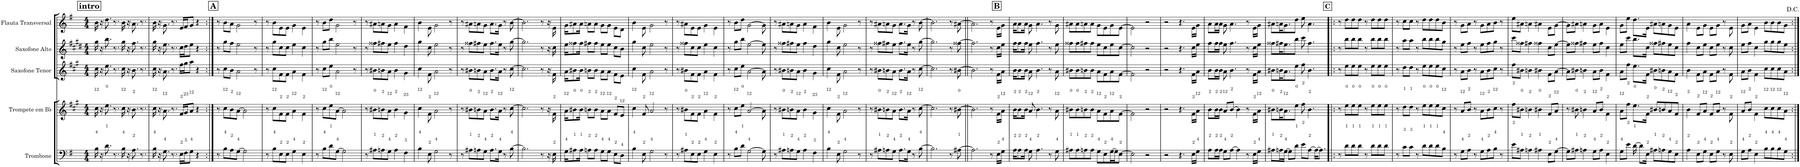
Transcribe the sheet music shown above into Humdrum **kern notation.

**kern	**kern	**kern	**kern	**kern
*part5	*part4	*part3	*part2	*part1
*staff5	*staff4	*staff3	*staff2	*staff1
*I"Trombone	*I"Trompete em Bb	*I"Saxofone Tenor	*I"Saxofone Alto	*I"Flauta Transversal
*I'Tbn.	*I'Tpt. em Bb	*I'Sax. Tn.	*	*I'Fl.
*clefF4	*clefG2	*clefG2	*clefG2	*clefG2
*	*Trd1c2	*Trd8c14	*Trd5c9	*
*k[f#]	*k[f#c#g#]	*k[f#c#g#]	*k[f#c#g#d#]	*k[f#]
*M4/4	*M4/4	*M4/4	*M4/4	*M4/4
!!LO:REH:place=s1:a:B:cj:fs=14:t=intro
=1	=1	=1	=1	=1
16B\	16cc#\	16cc#\	16gg#\	16b\
16r	16r	16r	16r	16r
8.d\	8.ee\	8.ee\	8.bb\	8.dd\
8.r	8.r	8.r	8.r	8.r
16B\	16cc#\	16cc#\	16gg#\	16b\
16r	16r	16r	16r	16r
8.A\	8.b\	8.b\	8.ff#\	8.a\
8.r	8.r	8.r	8.r	8.r
=2	=2	=2	=2	=2
16B\	16cc#\	16cc#\	16gg#\	16b\
16r	16r	16r	16r	16r
8.G\	8.a\	8.a\	8.ee\	8.g\
8.r	8.r	8.r	8.r	8.r
16E\LL	16f#/LL	16ff#\LL	16cc#\LL	16e/LL
16F#\J	16g#/J	16gg#\J	16dd#\J	16f#/J
8G\J	8a/J	8aa\J	8ee\J	8g/J
4r	4r	4r	4r	4r
!!LO:REH:place=s1:a:B:cj:fs=14:t=A
=3:|!	=3:|!	=3:|!	=3:|!	=3:|!
8r	8r	8r	8r	8r
8B\L	8cc#\L	8cc#\L	8gg#\L	8b\L
8A\	8b\	8b\J	8ff#\J	8a\J
[>8G\J	[>8a\J	2a\	2ee\	2g\
2G\]	2a\]	.	.	.
.	.	8r	8r	8r
=4	=4	=4	=4	=4
8r	8r	8r	8r	8r
8B\L	8cc#\L	8cc#\L	8gg#\L	8b\L
8E\	8f#\	8f#\	8cc#\	8e\
8E\J	8f#\J	8f#\J	8cc#\J	8e\J
4G\	4a\	4a\	4ee\	4g\
4E\	4f#\	4f#\	4cc#\	4e\
=5	=5	=5	=5	=5
8r	8r	8r	8r	8r
8B\L	8cc#\L	8cc#\L	8gg#\L	8b\L
8d\	8ee\	8ee\J	8bb\J	8dd\J
[>8G\J	[>8a\J	2a\	2ee\	2g\
2G\]	2a\]	.	.	.
.	.	8r	8r	8r
=6	=6	=6	=6	=6
8r	8r	8r	8r	8r
8A#X\L	8b#X\L	8b#X\L	8ff##X\L	8a#X\L
8An\	8bn\	8bn\	8ff#X\	8an\
8G\J	8a\J	8a\J	8ee\J	8g\J
4A\	4b\	4b\	4ff#\	4a\
4F#\	4g#\	4g#\	4dd#\	4f#\
=7	=7	=7	=7	=7
4B\	4cc#\	4cc#\	4gg#\	4b\
8E\	8f#\	8f#\	8cc#\	8e\
2G\	2a\	2a\	2ee\	2g\
8r	8r	8r	8r	8r
=8	=8	=8	=8	=8
8r	8r	8r	8r	8r
8A#X\L	8b#X\L	8b#X\L	8ff##X\L	8a#X\L
8An\	8bn\	8bn\	8ff#X\	8an\
8G\J	8a\J	8a\J	8ee\J	8g\J
8.A\L	8.b\L	8.b\L	8.ff#\L	8.a\L
16G\Jk	16a\Jk	16a\Jk	16ee\Jk	16g\Jk
8r	8r	8r	8r	8r
[8B\	[8cc#\	[8cc#\	[8gg#\	[8b\
=9	=9	=9	=9	=9
2.B\]	2.cc#\]	2.cc#\]	2.gg#\]	2.b\]
8r	8r	8r	8r	8r
16r	16r	16r	16r	16r
16E\	16f#\	16f#\	16cc#\	16e\
=10	=10	=10	=10	=10
16G\KL	16a\KL	16a\KL	16ee\KL	16g\KL
8A#X\	8b#X\	8b#X\	8ff##X\	8a#X\
16A#\Jk	16b#\Jk	16b#\Jk	16ff##\Jk	16a#\Jk
8An\L	8bn\L	8bn\L	8ff#X\L	8an\L
8A\J	8b\J	8b\J	8ff#\J	8a\J
8G\L	8a\L	8a\L	8ee\L	8g\L
8G\J	8a\J	8a\J	8ee\J	8g\J
8E\L	8f#/L	8f#\L	8cc#\L	8e\L
8D\J	8e/J	8e\J	8b\J	8d\J
=11	=11	=11	=11	=11
4B\	4cc#\	4cc#\	4gg#\	4b\
8E\	8f#/	8f#\	8cc#\	8e\
2G\	2a/	2a\	2ee\	2g\
8r	8r	8r	8r	8r
=12	=12	=12	=12	=12
8r	8r	8r	8r	8r
8A#X\L	8b#X\L	8b#X\L	8ff##X\L	8a#X\L
8E\	8f#\	8f#\	8cc#\	8e\
8E\J	8f#\J	8f#\J	8cc#\J	8e\J
4G\	4a\	4a\	4ee\	4g\
4E\	4f#\	4f#\	4cc#\	4e\
=13	=13	=13	=13	=13
8r	8r	8r	8r	8r
8B\L	8cc#\L	8cc#\L	8gg#\L	8b\L
8d\J	8ee\J	8ee\J	8bb\J	8dd\J
[2G\	[2a/	[2a\	[2ee\	[2g\
8G\]	8a\]	8a\]	8ee\]	8g\]
=14	=14	=14	=14	=14
8r	8r	8r	8r	8r
8A#X\L	8b#X\L	8b#X\L	8ff##X\L	8a#X\L
8An\	8bn\	8bn\	8ff#X\	8an\
8G\J	8a\J	8a\J	8ee\J	8g\J
4A\	4b\	4b\	4ff#\	4a\
4F#\	4g#\	4g#\	4dd#\	4f#\
=15	=15	=15	=15	=15
4B\	4cc#\	4cc#\	4gg#\	4b\
8E\	8f#\	8f#\	8cc#\	8e\
2G\	2a\	2a\	2ee\	2g\
8r	8r	8r	8r	8r
=16	=16	=16	=16	=16
8r	8r	8r	8r	8r
8A#X\L	8b#X\L	8b#X\L	8ff##X\L	8a#X\L
8An\	8bn\	8bn\	8ff#X\	8an\
8G\J	8a\J	8a\J	8ee\J	8g\J
8.A\L	8.b\L	8.b\L	8.ff#\L	8.a\L
16G\Jk	16a\Jk	16a\Jk	16ee\Jk	16g\Jk
8r	8r	8r	8r	8r
[>8B\	[>8cc#\	[>8cc#\	[>8gg#\	[>8b\
=17	=17	=17	=17	=17
2.B\]	2.cc#\]	2.cc#\]	2.gg#\]	2.b\]
8r	8r	8r	8r	8r
[>8A#X\	[>8b#X\	[>8b#X\	[>8ff##X\	[>8a#X\
!!LO:REH:place=s1:a:B:cj:fs=14:t=B:qo=3.5
=18||	=18||	=18||	=18||	=18||
2.A#\]	2.b#\]	2.b#\]	2.ff##\]	2.a#\]
8r	8r	8r	8r	8r
16E\LL	16f#\LL	16f#\LL	16cc#\LL	16e\LL
16G\JJ	16a\JJ	16a\JJ	16ee\JJ	16g\JJ
=19	=19	=19	=19	=19
16A\KL	16b\KL	16b\KL	16ff#\KL	16a\KL
8A\	8b\	8b\	8ff#\	8a\
16A\Jk	16b\Jk	16b\Jk	16ff#\Jk	16a\Jk
8G\	8a/	8a\	8ee\	8g\
4.A\	4.b\	4.b\	4.ff#\	4.a\
8r	8r	8r	8r	8r
8G\	8a\	8a\	8ee\	8g\
=20	=20	=20	=20	=20
8A#X\L	8b#X\L	8b#X\L	8ff##X\L	8a#X\L
8A#\	8b#\	8b#\	8ff##\	8a#\
8An\	8bn\	8bn\	8ff#X\	8an\
8A\J	8b\J	8b\J	8ff#\J	8a\J
8G\L	8a\L	8a\L	8ee\L	8g\L
8E\	8f#\	8f#\	8cc#\	8e\
[16G\L	8a\	8a\	8ee\	8g\
16G\J]	.	.	.	.
[>8E\J	[>8f#\J	[>8f#\J	[>8cc#\J	[>8e\J
=21	=21	=21	=21	=21
2E\]	2f#\]	2f#\]	2cc#\]	2e\]
2r	2r	2r	2r	2r
=22	=22	=22	=22	=22
2r	2r	2r	2r	2r
4.r	4.r	4.r	4.r	4.r
16E\LL	16f#\LL	16f#\LL	16cc#\LL	16e\LL
16G\JJ	16a\JJ	16a\JJ	16ee\JJ	16g\JJ
=23	=23	=23	=23	=23
8A\L	8b\L	8b\L	8ff#\L	8a\L
16A\L	16b\L	16b\L	16ff#\L	16a\L
16A\JJ	16b\JJ	16b\JJ	16ff#\JJ	16a\JJ
8G\L	8a/L	8a\	8ee\	8g\
[>8A\J	[>8b/J	4.b\	4.ff#\	4.a\
4A\]	4b\]	.	.	.
8r	8r	8r	8r	8r
16E\LL	16f#\LL	16f#\LL	16cc#\LL	16e\LL
16G\JJ	16a\JJ	16a\JJ	16ee\JJ	16g\JJ
=24	=24	=24	=24	=24
8A#X\L	8b#X\L	8b#X\L	8ff##X\L	8a#X\L
16An\L	16bn\K	16bn\K	16ff#X\K	16an\K
[>16G\JJ	8.a\	8.a\	8.ee\	8.g\
8G\L]	.	.	.	.
8d\J	8ee\J	8ee\J	8bb\J	8dd\J
8e\L	8ff#\	8ff#\	8ccc#\	8ee\
[>8A\J	4.b\	4.b\	4.ff#\	4.a\
16A\KL_	.	.	.	.
8.A\J]	.	.	.	.
!!LO:REH:place=s1:a:B:cj:fs=12:t=C
=25!|:	=25!|:	=25!|:	=25!|:	=25!|:
8r	8r	8r	8r	8r
8d\L	8ee\L	8ee\L	8bb\L	8dd\L
8d\	8ee\	8ee\	8bb\	8dd\
8d\J	8ee\J	8ee\J	8bb\J	8dd\J
8r	8r	8r	8r	8r
8d\L	8ee\L	8ee\L	8bb\L	8dd\L
8d\	8ee\	8ee\	8bb\	8dd\
8d\J	8ee\J	8ee\J	8bb\J	8dd\J
=26	=26	=26	=26	=26
8r	8r	8r	8r	8r
8c\L	8dd\L	8dd\L	8aa\L	8cc\L
8c\J	8dd\J	8dd\J	8aa\J	8cc\J
8r	8r	8r	8r	8r
8d\L	8ee\L	8ee\L	8bb\L	8dd\L
8d\	8ee\	8ee\	8bb\	8dd\
8d\	8ee\	8ee\	8bb\	8dd\
8B\J	8cc#\J	8cc#\J	8gg#\J	8b\J
=27	=27	=27	=27	=27
8r	8r	8r	8r	8r
8G\L	8a/L	8a\L	8ee\L	8g\L
8A\J	8b/J	8b\J	8ff#\J	8a\J
8r	8r	8r	8r	8r
8G\L	8a\L	8a\L	8ee\L	8g\L
8A\	8b\	8b\	8ff#\	8a\
8B\J	8cc#\J	8cc#\J	8gg#\J	8b\J
8r	8r	8r	8r	8r
=28	=28	=28	=28	=28
8e\L	8ff#\L	8ff#\L	8ccc#\L	8ee\L
8A#X\J	8b#X\J	8b#X\J	8ff##X\J	8a#X\J
4An\	4bn\	4bn\	4ff#X\	4an\
4A#X\	4b#X\	4b#X\	4ff##X\	4a#X\
8E\L	8f#/L	8f#\L	8cc#\L	8e\L
[>8G\J	8a/J	[>8a\J	[>8ee\J	[>8g\J
=29	=29	=29	=29	=29
8G\L]	8r	8a\L]	8ee\L]	8g\L]
8A#X\J	8b#X\	8b#X\J	8ff##X\J	8a#X\J
4An\	4bn\	4bn\	4ff#X\	4an\
8G\L	8a/L	8a\L	8ee\L	8g\L
8A\J	8b/J	8b\J	8ff#\J	8a\J
4E\	4f#\	4f#\	4cc#\	4e\
=30	=30	=30	=30	=30
8G\L	8a\L	8a\L	8ee\L	8g\L
8e\J	8ff#\J	8ff#\J	8ccc#\J	8ee\J
[16d\	8.ee\L	8.ee\L	8.bb\L	8.dd\L
8d\L]	.	.	.	.
16E\Jk	16f#\Jk	16f#\Jk	16cc#\Jk	16e\Jk
8A#X\L	8b#X/L	8b#X\L	8ff##X\L	8a#X\L
8An\	8bn/	8bn\	8ff#X\	8an\
8G\	8a/	8a\	8ee\	8g\
8E\J	8f#/J	8f#\J	8cc#\J	8e\J
=31	=31	=31	=31	=31
4A\	4b\	4b\	4ff#\	4a\
8E\L	8f#/L	8f#\L	8cc#\L	8e\L
8G\J	8a/J	8a\J	8ee\J	8g\J
8E\L	8f#/L	8f#\L	8cc#\L	8e\L
8G\J	8a/J	8a\J	8ee\J	8g\J
8r	8r	8r	8r	8r
8E\	8f#\	8f#\	8cc#\	8e\
=32	=32	=32	=32	=32
8G\L	8a/L	8a\L	8ee\L	8g\L
8A\J	8b/J	8b\J	8ff#\J	8a\J
4E\	4f#\	4f#\	4cc#\	4e\
8B\L	8cc#\L	8cc#\L	8gg#\L	8b\L
8B\	8cc#\	8cc#\	8gg#\	8b\
8B\	8cc#\	8cc#\	8gg#\	8b\
8G\J	8a\J	8a\J	8ee\J	8g\J
=:|!	=:|!	=:|!	=:|!	=:|!
*-	*-	*-	*-	*-
